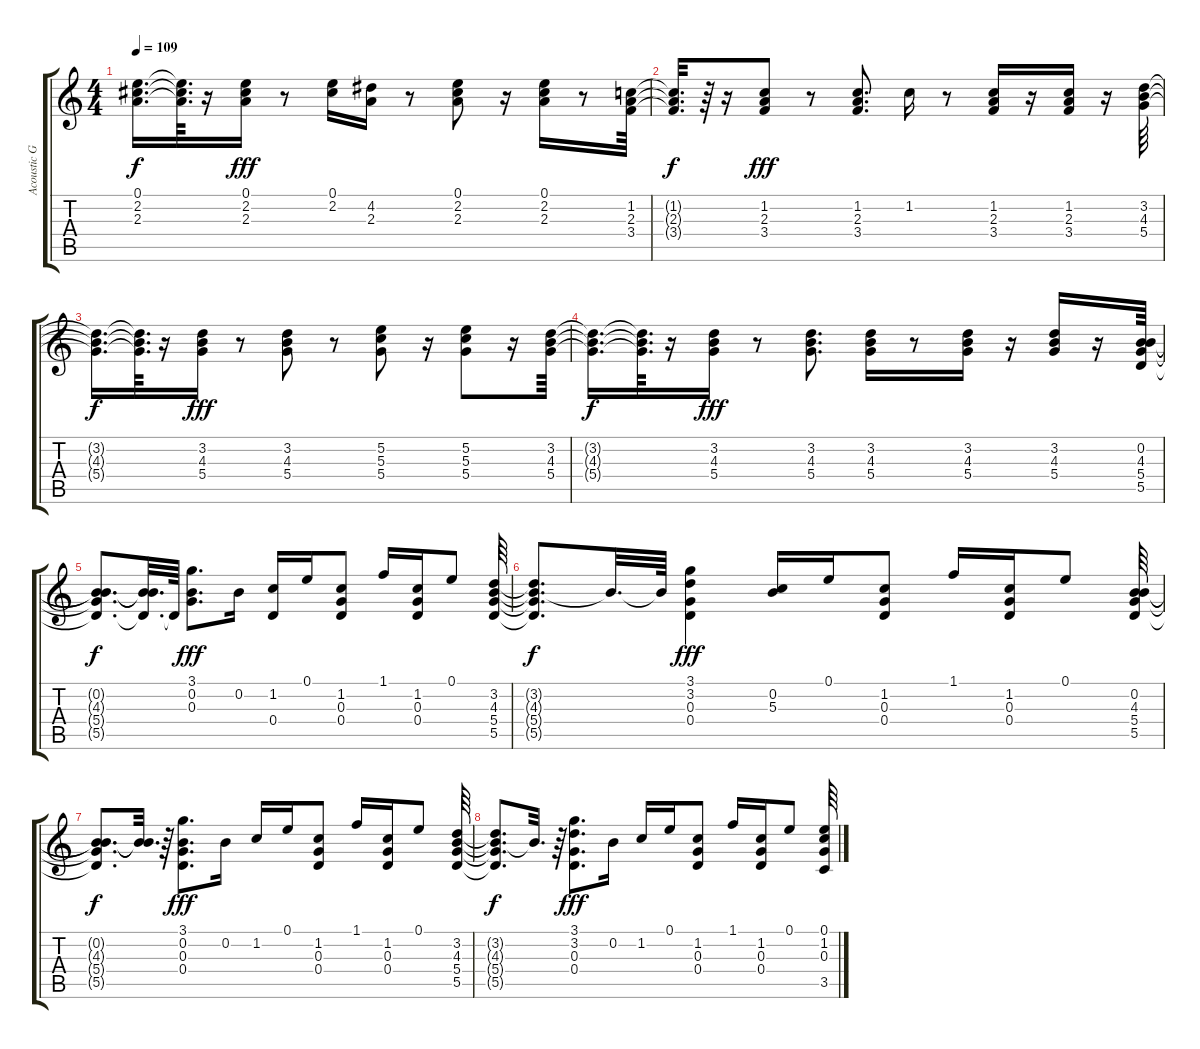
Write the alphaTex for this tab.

\track ("Acoustic Guitar" "Acoustic G") {instrument acousticguitarsteel}
\staff {score tabs}
\tuning (E4 B3 G3 D3 A2 E2) {hide}
\ts (4 4)
\tempo 109
\clef g2
\ks c
(0.1{t} 2.2{t} 2.3{t}).16{d dy f} (0.1{t} 2.2{t} 2.3{t}).64{d} r.16 (0.1 2.2 2.3).16{dy fff} r.8 (0.1 2.2).16 (4.2 2.3).16{balance 16} r.8 (0.1 2.2 2.3).8 r.16 (0.1 2.2 2.3).16{balance 0} r.8 (1.2 2.3 3.4).64{balance 5} |
(1.2{t} 2.3{t} 3.4{t}).32{d dy f} r.64 r.16 (1.2 2.3 3.4).8{dy fff} r.8 (1.2 2.3 3.4).8{d} 1.2.16{volume 14} r.8 (1.2 2.3 3.4).16{volume 13} r.16 (1.2 2.3 3.4).16 r.16 (3.2 4.3 5.4).64 |
(3.2{t} 4.3{t} 5.4{t}).16{d dy f} (3.2{t} 4.3{t} 5.4{t}).64{d} r.16 (3.2 4.3 5.4).16{dy fff} r.8 (3.2 4.3 5.4).8 r.8 (5.2 5.3 5.4).8 r.16 (5.2 5.3 5.4).8{balance 4} r.16 (3.2 4.3 5.4).64{balance 6} |
(3.2{t} 4.3{t} 5.4{t}).16{d dy f} (3.2{t} 4.3{t} 5.4{t}).64{d} r.16 (3.2 4.3 5.4).16{dy fff} r.8 (3.2 4.3 5.4).8{d} (3.2 4.3 5.4).16{balance 7} r.8 (3.2 4.3 5.4).16 r.16 (3.2 4.3 5.4).16 r.16 (0.2 4.3 5.4 5.5).64 |
(0.2{t} 4.3{t} 5.4{t} 5.5{t}).8{d dy f} (0.2{t} 4.3{t} 5.5{t}).32{d} 5.5{t}.64 (3.1 0.2 0.3).8{d dy fff} 0.2.16 (1.2 0.4).16 0.1.16 (1.2 0.3 0.4).8 1.1.16 (1.2 0.3 0.4).16 0.1.8 (3.2 4.3 5.4 5.5).64 |
(3.2{t} 4.3{t} 5.4{t} 5.5{t}).8{d dy f} 4.3{t}.32{d} 4.3{t}.64 (3.1 3.2 0.3 0.4).4{dy fff} (0.2 5.3).16 0.1.16 (1.2 0.3 0.4).8 1.1.16 (1.2 0.3 0.4).16 0.1.8 (0.2 4.3 5.4 5.5).64 |
(0.2{t} 4.3{t} 5.4{t} 5.5{t}).8{d dy f} (0.2{t} 4.3{t}).32{d} r.64 (3.1 0.2 0.3 0.4).8{d dy fff} 0.2.16 1.2.16 0.1.16 (1.2 0.3 0.4).8 1.1.16 (1.2 0.3 0.4).16 0.1.8 (3.2 4.3 5.4 5.5).64 |
(3.2{t} 4.3{t} 5.4{t} 5.5{t}).8{d dy f} 4.3{t}.32{d} r.64 (3.1 3.2 0.3 0.4).8{d dy fff} 0.2.16 1.2.16 0.1.16 (1.2 0.3 0.4).8 1.1.16 (1.2 0.3 0.4).16 0.1.8 (0.1 1.2 0.3 3.5).64
